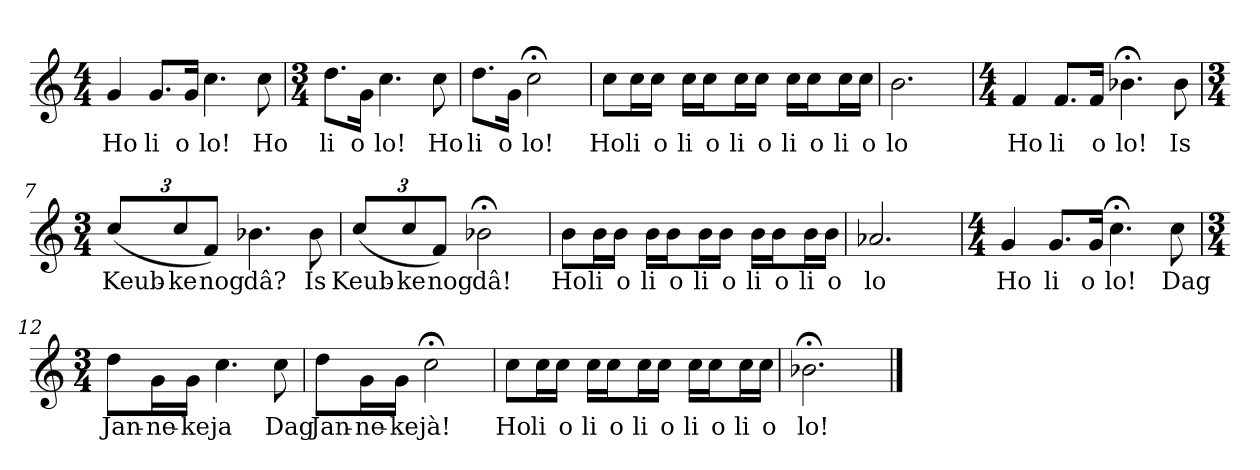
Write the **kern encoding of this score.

**kern	**text
*part1	*part1
*staff1	*staff1
*k[]	*
*C:	*
*M4/4	*
*MM120	*
=1	=1
4g	Ho
8.gL	li
16gJk	o
4.cc	lo!
8cc	Ho
=2	=2
*M3/4	*
8.ddL	li
16gJk	o
4.cc	lo!
8cc	Ho
=3	=3
8.ddL	li
16gJk	o
2cc;<	lo!
=4	=4
8ccL	Ho
16ccL	li
16ccJJ	o
16ccLL	li
16ccJ	o
16ccL	li
16ccJJ	o
16ccLL	li
16ccJ	o
16ccL	li
16ccJJ	o
=5	=5
2.b	lo
=6	=6
*M4/4	*
4f	Ho
8.fL	li
16fJk	o
4.b-X;<	lo!
8b-	Is
=7	=7
*M3/4	*
(12ccL	Keub-
12cc	-ke
12fJ)	nog
4.b-X	dâ?
8b-	Is
=8	=8
(12ccL	Keub-
12cc	-ke
12fJ)	nog
2b-X;<	dâ!
=9	=9
8bL	Ho
16bL	li
16bJJ	o
16bLL	li
16bJ	o
16bL	li
16bJJ	o
16bLL	li
16bJ	o
16bL	li
16bJJ	o
=10	=10
2.a-X	lo
=11	=11
*M4/4	*
4g	Ho
8.gL	li
16gJk	o
4.cc;<	lo!
8cc	Dag
=12	=12
*M3/4	*
8ddL	Jan-
16gL	-ne-
16gJJ	-ke
4.cc	ja
8cc	Dag
=13	=13
8ddL	Jan-
16gL	-ne-
16gJJ	-ke
2cc;<	jà!
=14	=14
8ccL	Ho
16ccL	li
16ccJJ	o
16ccLL	li
16ccJ	o
16ccL	li
16ccJJ	o
16ccLL	li
16ccJ	o
16ccL	li
16ccJJ	o
=15	=15
2.b-X;<	lo!
==	==
*-	*-
